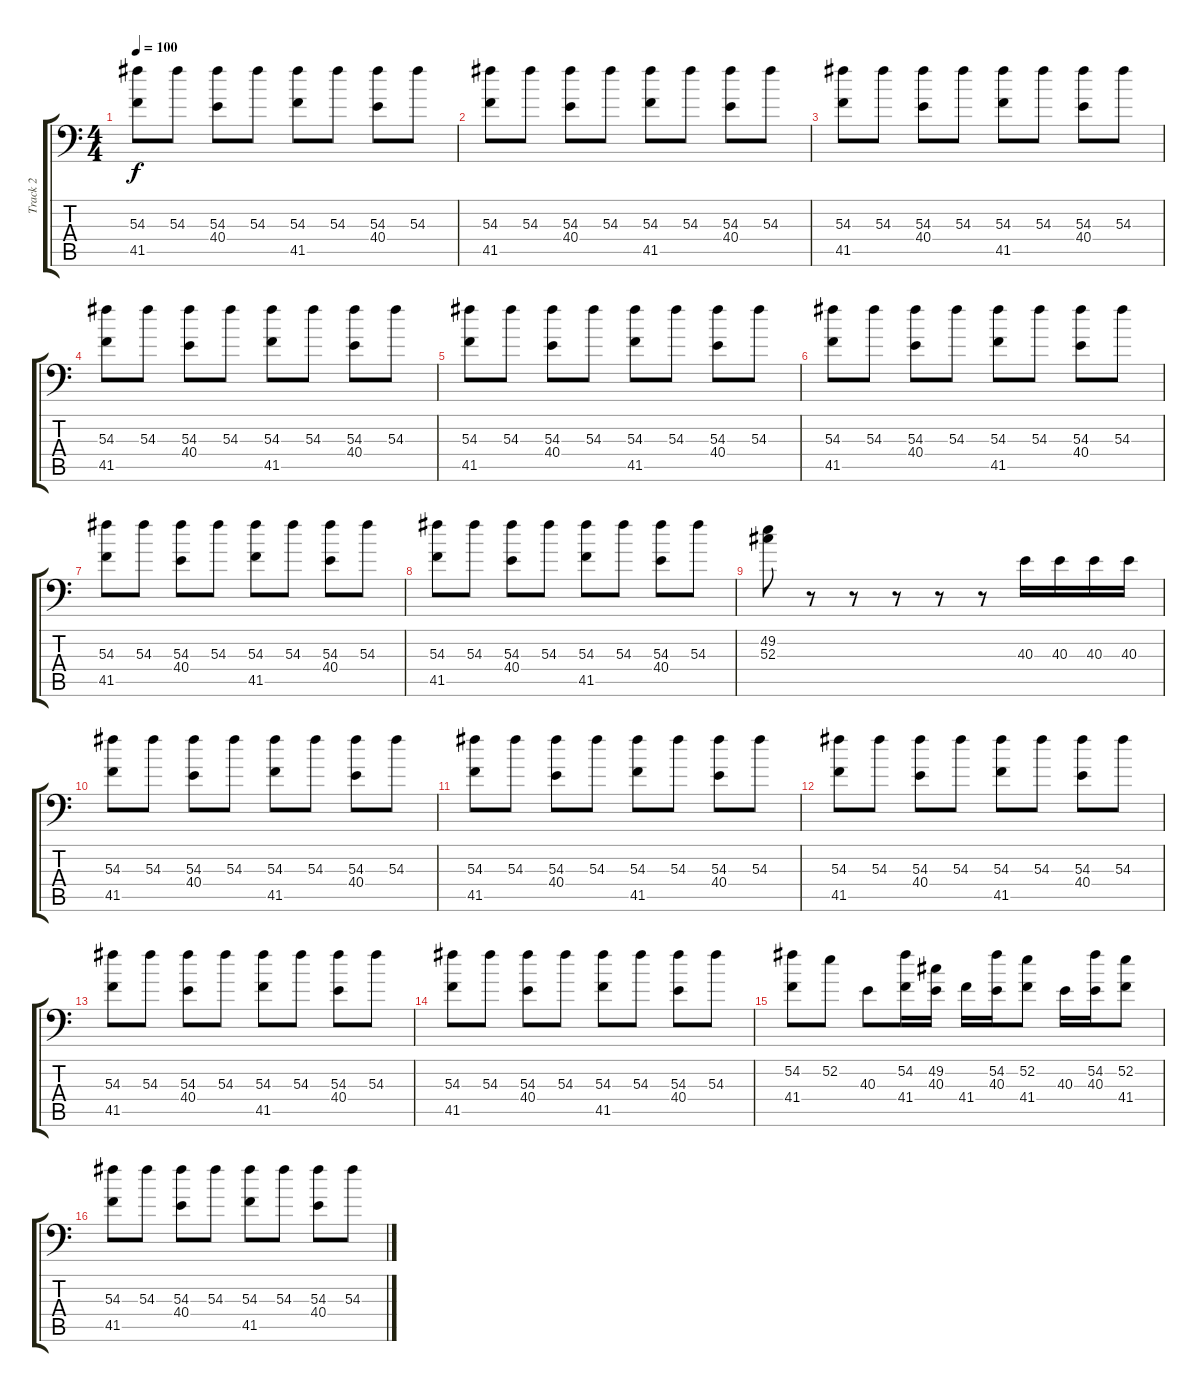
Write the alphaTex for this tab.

\track ("Track 2" "Track 2") {instrument acousticgrandpiano}
\staff {score tabs}
\tuning (C-1 C-1 C-1 C-1 C-1 C-1) {hide}
\ts (4 4)
\tempo 100
\clef f4
\ks c
(54.3 41.5).8{dy f} 54.3.8 (54.3 40.4).8 54.3.8 (54.3 41.5).8 54.3.8 (54.3 40.4).8 54.3.8 |
(54.3 41.5).8 54.3.8 (54.3 40.4).8 54.3.8 (54.3 41.5).8 54.3.8 (54.3 40.4).8 54.3.8 |
(54.3 41.5).8 54.3.8 (54.3 40.4).8 54.3.8 (54.3 41.5).8 54.3.8 (54.3 40.4).8 54.3.8 |
(54.3 41.5).8 54.3.8 (54.3 40.4).8 54.3.8 (54.3 41.5).8 54.3.8 (54.3 40.4).8 54.3.8 |
(54.3 41.5).8 54.3.8 (54.3 40.4).8 54.3.8 (54.3 41.5).8 54.3.8 (54.3 40.4).8 54.3.8 |
(54.3 41.5).8 54.3.8 (54.3 40.4).8 54.3.8 (54.3 41.5).8 54.3.8 (54.3 40.4).8 54.3.8 |
(54.3 41.5).8 54.3.8 (54.3 40.4).8 54.3.8 (54.3 41.5).8 54.3.8 (54.3 40.4).8 54.3.8 |
(54.3 41.5).8 54.3.8 (54.3 40.4).8 54.3.8 (54.3 41.5).8 54.3.8 (54.3 40.4).8 54.3.8 |
(49.2 52.3).8 r.8 r.8 r.8 r.8 r.8 40.3.16 40.3.16 40.3.16 40.3.16 |
(54.3 41.5).8 54.3.8 (54.3 40.4).8 54.3.8 (54.3 41.5).8 54.3.8 (54.3 40.4).8 54.3.8 |
(54.3 41.5).8 54.3.8 (54.3 40.4).8 54.3.8 (54.3 41.5).8 54.3.8 (54.3 40.4).8 54.3.8 |
(54.3 41.5).8 54.3.8 (54.3 40.4).8 54.3.8 (54.3 41.5).8 54.3.8 (54.3 40.4).8 54.3.8 |
(54.3 41.5).8 54.3.8 (54.3 40.4).8 54.3.8 (54.3 41.5).8 54.3.8 (54.3 40.4).8 54.3.8 |
(54.3 41.5).8 54.3.8 (54.3 40.4).8 54.3.8 (54.3 41.5).8 54.3.8 (54.3 40.4).8 54.3.8 |
(54.2 41.4).8 52.2.8 40.3.8 (54.2 41.4).16 (49.2 40.3).16 41.4.16 (54.2 40.3).16 (52.2 41.4).8 40.3.16 (54.2 40.3).16 (52.2 41.4).8 |
(54.3 41.5).8 54.3.8 (54.3 40.4).8 54.3.8 (54.3 41.5).8 54.3.8 (54.3 40.4).8 54.3.8
